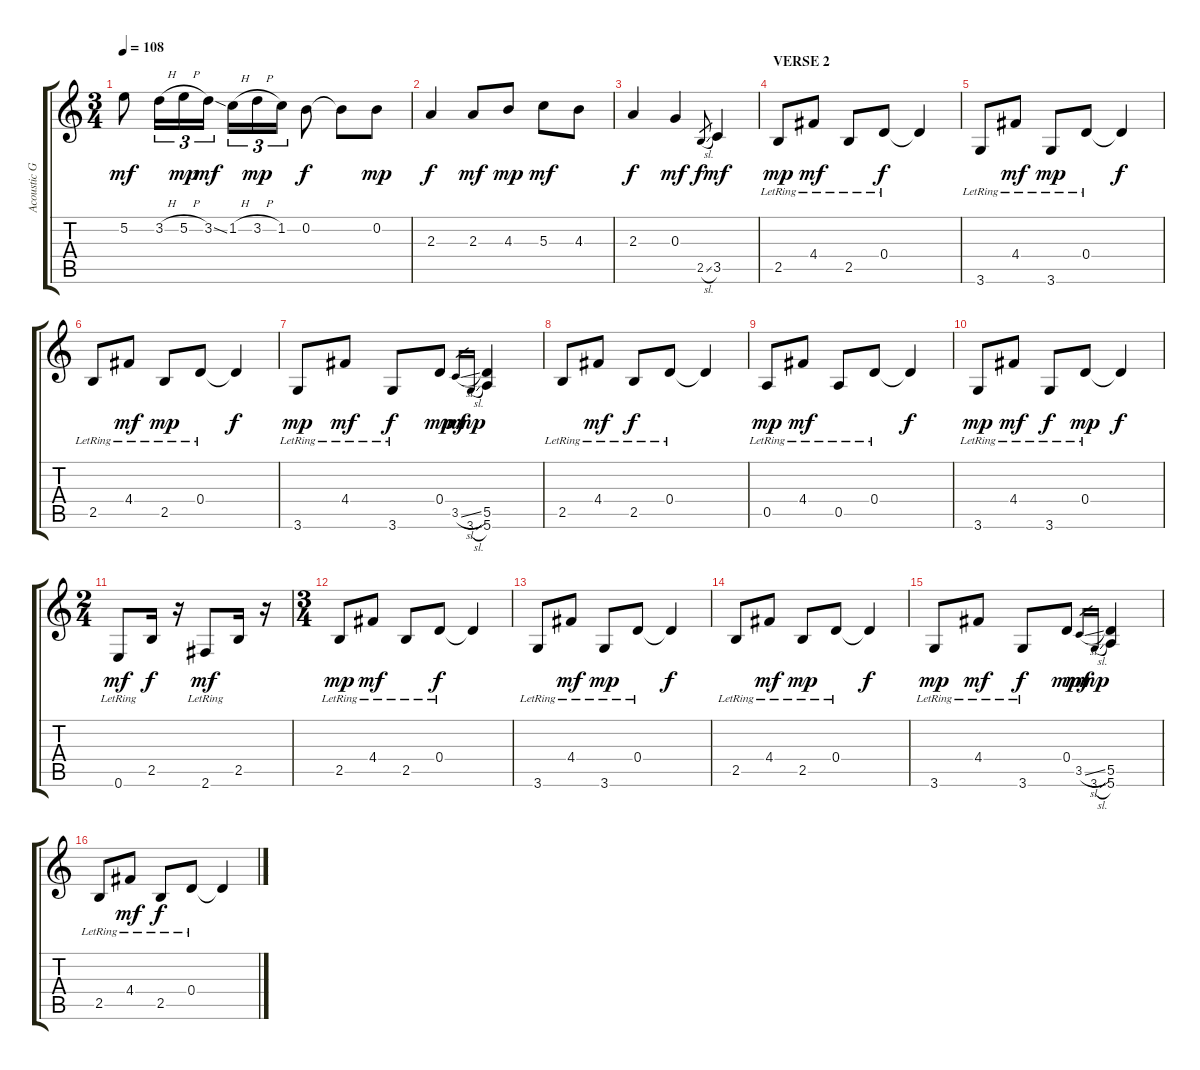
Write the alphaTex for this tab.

\track ("Acoustic Gtr.2" "Acoustic G") {instrument acousticguitarsteel}
\staff {score tabs}
\tuning (E4 B3 G3 D3 A2 E2) {hide}
\ts (3 4)
\tempo 108
\clef g2
\ks c
5.2.8{dy mf} 3.2{h}.16{tu (3 2)} 5.2{h}.16{tu (3 2) dy mp} 3.2{ss}.16{tu (3 2) dy mf} 1.2{h}.16{tu (3 2)} 3.2{h}.16{tu (3 2) dy mp} 1.2.16{tu (3 2)} 0.2.8{dy f} 0.2{t}.8 0.2.8{dy mp} |
2.3.4{dy f} 2.3.8{dy mf} 4.3.8{dy mp} 5.3.8{dy mf} 4.3.8 |
2.3.4{dy f} 0.3.4{dy mf} 2.5{sl}.8{gr dy f} 3.5.4{dy mf} |
\section ("" "VERSE 2")
2.5{lr}.8{dy mp} 4.4{lr}.8{dy mf} 2.5{lr}.8 0.4{lr}.8{dy f} 0.4{t}.4 |
3.6{lr}.8 4.4{lr}.8{dy mf} 3.6{lr}.8{dy mp} 0.4{lr}.8 0.4{t}.4{dy f} |
2.5{lr}.8 4.4{lr}.8{dy mf} 2.5{lr}.8{dy mp} 0.4{lr}.8 0.4{t}.4{dy f} |
3.6{lr}.8{dy mp} 4.4{lr}.8{dy mf} 3.6{lr}.8{dy f} 0.4.8{dy mp} 3.5{sl}.16{gr dy mf} 3.6{sl}.16{gr dy mp} (5.5 5.6).4 |
2.5{lr}.8 4.4{lr}.8{dy mf} 2.5{lr}.8{dy f} 0.4{lr}.8 0.4{t}.4 |
0.5{lr}.8{dy mp} 4.4{lr}.8{dy mf} 0.5{lr}.8 0.4{lr}.8 0.4{t}.4{dy f} |
3.6{lr}.8{dy mp} 4.4{lr}.8{dy mf} 3.6{lr}.8{dy f} 0.4{lr}.8{dy mp} 0.4{t}.4{dy f} |
\ts (2 4)
0.6{lr}.8{dy mf} 2.5.16{dy f} r.16 2.6{lr}.8{dy mf} 2.5.16 r.16 |
\ts (3 4)
2.5{lr}.8{dy mp} 4.4{lr}.8{dy mf} 2.5{lr}.8 0.4{lr}.8{dy f} 0.4{t}.4 |
3.6{lr}.8 4.4{lr}.8{dy mf} 3.6{lr}.8{dy mp} 0.4{lr}.8 0.4{t}.4{dy f} |
2.5{lr}.8 4.4{lr}.8{dy mf} 2.5{lr}.8{dy mp} 0.4{lr}.8 0.4{t}.4{dy f} |
3.6{lr}.8{dy mp} 4.4{lr}.8{dy mf} 3.6{lr}.8{dy f} 0.4.8{dy mp} 3.5{sl}.16{gr dy mf} 3.6{sl}.16{gr dy mp} (5.5 5.6).4 |
2.5{lr}.8 4.4{lr}.8{dy mf} 2.5{lr}.8{dy f} 0.4{lr}.8 0.4{t}.4
